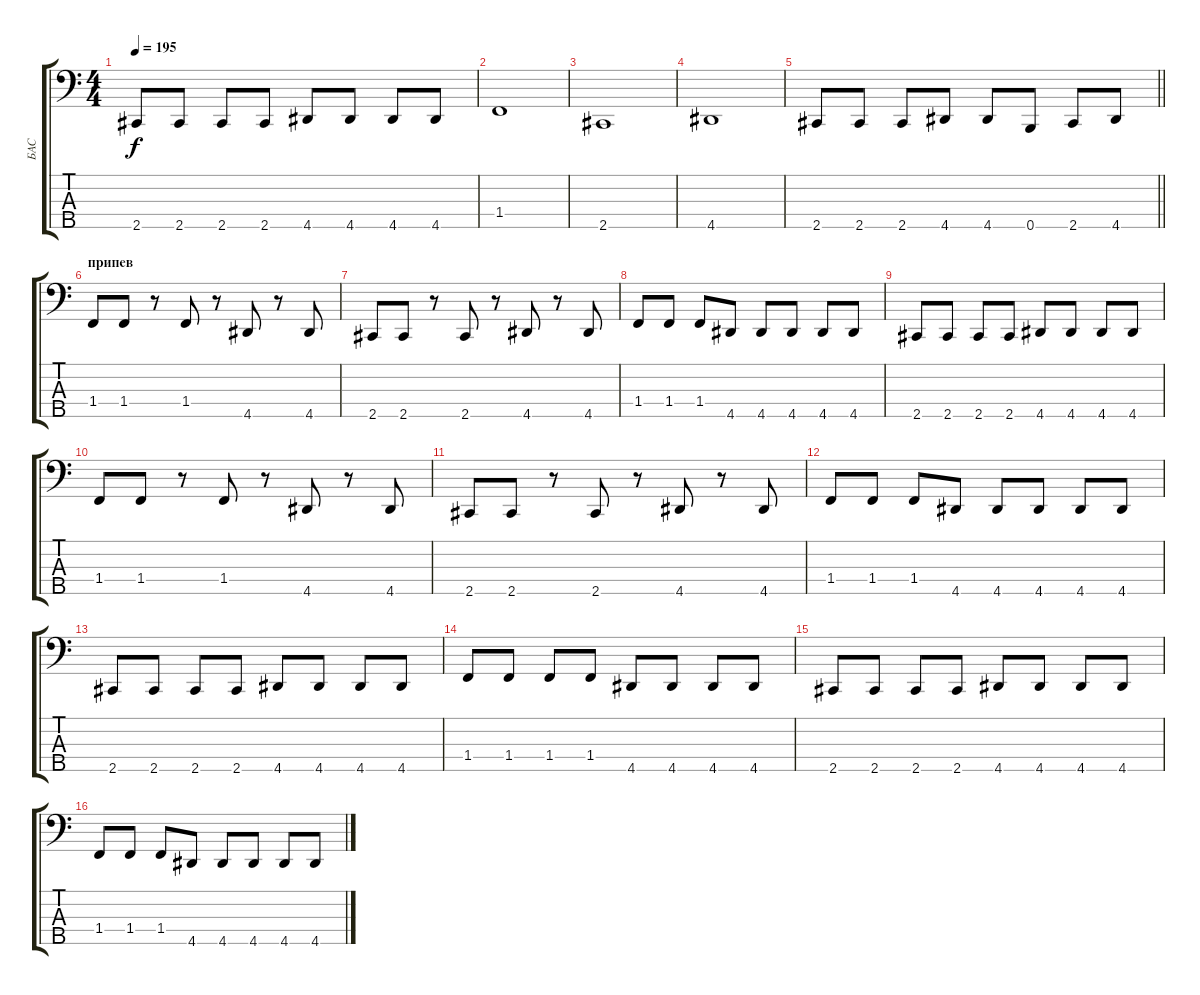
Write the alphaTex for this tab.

\track ("БАС" "БАС") {instrument electricbasspick}
\staff {score tabs}
\tuning (G2 D2 A1 E1 B0) {hide}
\ts (4 4)
\tempo 195
\clef f4
\ks c
2.5.8{dy f} 2.5.8 2.5.8 2.5.8 4.5.8 4.5.8 4.5.8 4.5.8 |
1.4.1 |
2.5.1 |
4.5.1 |
\barLineRight lightlight
2.5.8 2.5.8 2.5.8 4.5.8 4.5.8 0.5.8 2.5.8 4.5.8 |
\section ("" "припев")
1.4.8 1.4.8 r.8 1.4.8 r.8 4.5.8 r.8 4.5.8 |
2.5.8 2.5.8 r.8 2.5.8 r.8 4.5.8 r.8 4.5.8 |
1.4.8 1.4.8 1.4.8 4.5.8 4.5.8 4.5.8 4.5.8 4.5.8 |
2.5.8 2.5.8 2.5.8 2.5.8 4.5.8 4.5.8 4.5.8 4.5.8 |
1.4.8 1.4.8 r.8 1.4.8 r.8 4.5.8 r.8 4.5.8 |
2.5.8 2.5.8 r.8 2.5.8 r.8 4.5.8 r.8 4.5.8 |
1.4.8 1.4.8 1.4.8 4.5.8 4.5.8 4.5.8 4.5.8 4.5.8 |
2.5.8 2.5.8 2.5.8 2.5.8 4.5.8 4.5.8 4.5.8 4.5.8 |
1.4.8 1.4.8 1.4.8 1.4.8 4.5.8 4.5.8 4.5.8 4.5.8 |
2.5.8 2.5.8 2.5.8 2.5.8 4.5.8 4.5.8 4.5.8 4.5.8 |
1.4.8 1.4.8 1.4.8 4.5.8 4.5.8 4.5.8 4.5.8 4.5.8
